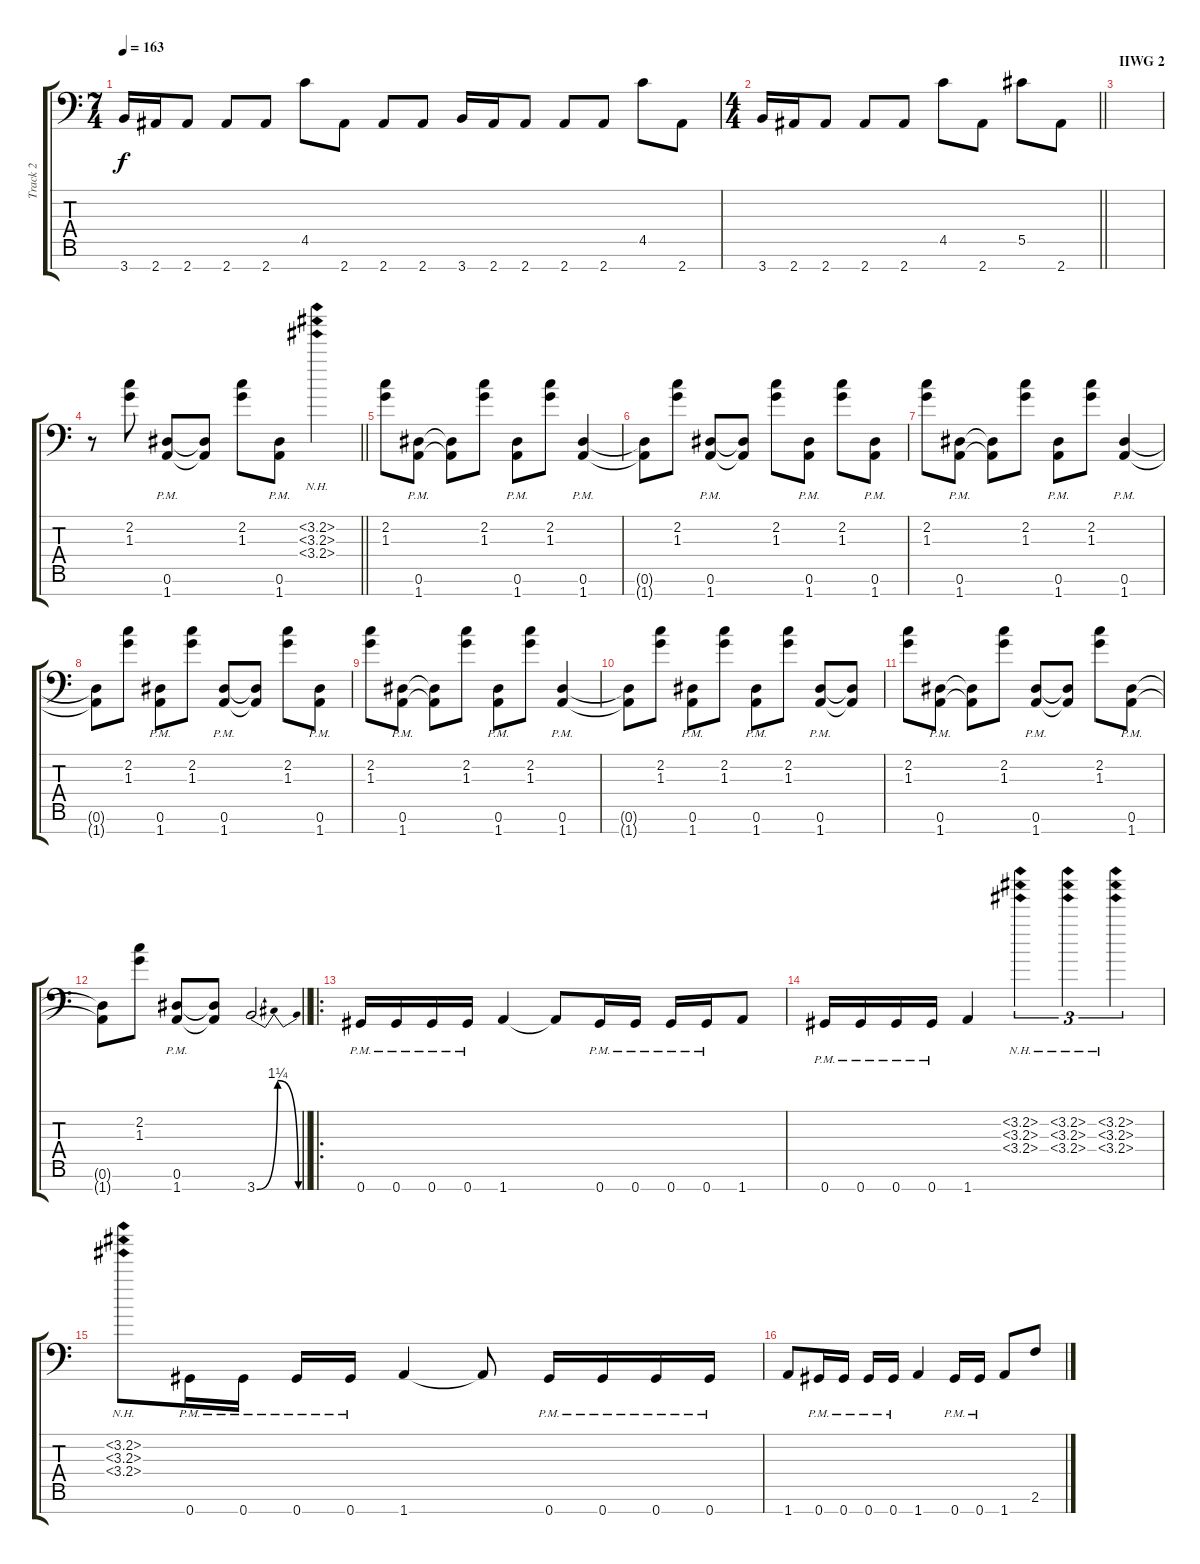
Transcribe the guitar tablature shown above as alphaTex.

\track ("Track 2" "Track 2") {instrument overdrivenguitar}
\staff {score tabs}
\tuning (Eb4 Bb3 Gb3 Db3 Ab2 Eb2 Ab1) {hide}
\ts (7 4)
\tempo 163
\clef f4
\ks c
3.7.16{dy f} 2.7.16 2.7.8 2.7.8 2.7.8 4.5.8 2.7.8 2.7.8 2.7.8 3.7.16 2.7.16 2.7.8 2.7.8 2.7.8 4.5.8 2.7.8 |
\ts (4 4)
\barLineRight lightlight
3.7.16 2.7.16 2.7.8 2.7.8 2.7.8 4.5.8 2.7.8 5.5.8 2.7.8 |
\section ("" "IIWG 2")
|
\barLineRight lightlight
r.8 (2.2 1.3).8 (0.6{pm} 1.7{pm}).8 (0.6{t} 1.7{t}).8 (2.2 1.3).8 (0.6{pm} 1.7{pm}).8 (3.2{nh} 3.3{nh} 3.4{nh}).4 |
\section ("" "")
(2.2 1.3).8 (0.6{pm} 1.7{pm}).8 (0.6{t} 1.7{t}).8 (2.2 1.3).8 (0.6{pm} 1.7{pm}).8 (2.2 1.3).8 (0.6{pm} 1.7{pm}).4 |
(0.6{t} 1.7{t}).8 (2.2 1.3).8 (0.6{pm} 1.7{pm}).8 (0.6{t} 1.7{t}).8 (2.2 1.3).8 (0.6{pm} 1.7{pm}).8 (2.2 1.3).8 (0.6{pm} 1.7{pm}).8 |
(2.2 1.3).8 (0.6{pm} 1.7{pm}).8 (0.6{t} 1.7{t}).8 (2.2 1.3).8 (0.6{pm} 1.7{pm}).8 (2.2 1.3).8 (0.6{pm} 1.7{pm}).4 |
(0.6{t} 1.7{t}).8 (2.2 1.3).8 (0.6{pm} 1.7{pm}).8 (2.2 1.3).8 (0.6{pm} 1.7{pm}).8 (0.6{t} 1.7{t}).8 (2.2 1.3).8 (0.6{pm} 1.7{pm}).8 |
(2.2 1.3).8 (0.6{pm} 1.7{pm}).8 (0.6{t} 1.7{t}).8 (2.2 1.3).8 (0.6{pm} 1.7{pm}).8 (2.2 1.3).8 (0.6{pm} 1.7{pm}).4 |
(0.6{t} 1.7{t}).8 (2.2 1.3).8 (0.6{pm} 1.7{pm}).8 (2.2 1.3).8 (0.6{pm} 1.7{pm}).8 (2.2 1.3).8 (0.6{pm} 1.7{pm}).8 (0.6{t} 1.7{t}).8 |
(2.2 1.3).8 (0.6{pm} 1.7{pm}).8 (0.6{t} 1.7{t}).8 (2.2 1.3).8 (0.6{pm} 1.7{pm}).8 (0.6{t} 1.7{t}).8 (2.2 1.3).8 (0.6{pm} 1.7{pm}).8 |
\barLineRight lightlight
(0.6{t} 1.7{t}).8 (2.2 1.3).8 (0.6{pm} 1.7{pm}).8 (0.6{t} 1.7{t}).8 3.7{be (bendrelease 0 0 10 5 20 5 60 0)}.2 |
\ro
\section ("" "")
0.7{pm}.16 0.7{pm}.16 0.7{pm}.16 0.7{pm}.16 1.7.4 1.7{t}.8 0.7{pm}.16 0.7{pm}.16 0.7{pm}.16 0.7{pm}.16 1.7.8 |
0.7{pm}.16 0.7{pm}.16 0.7{pm}.16 0.7{pm}.16 1.7.4 (3.2{nh} 3.3{nh} 3.4{nh}).4{tu (3 2)} (3.2{nh} 3.3{nh} 3.4{nh}).4{tu (3 2)} (3.2{nh} 3.3{nh} 3.4{nh}).4{tu (3 2)} |
(3.2{nh} 3.3{nh} 3.4{nh}).8 0.7{pm}.16 0.7{pm}.16 0.7{pm}.16 0.7{pm}.16 1.7.4 1.7{t}.8 0.7{pm}.16 0.7{pm}.16 0.7{pm}.16 0.7{pm}.16 |
1.7.8 0.7{pm}.16 0.7{pm}.16 0.7{pm}.16 0.7{pm}.16 1.7.4 0.7{pm}.16 0.7{pm}.16 1.7.8 2.6.8
